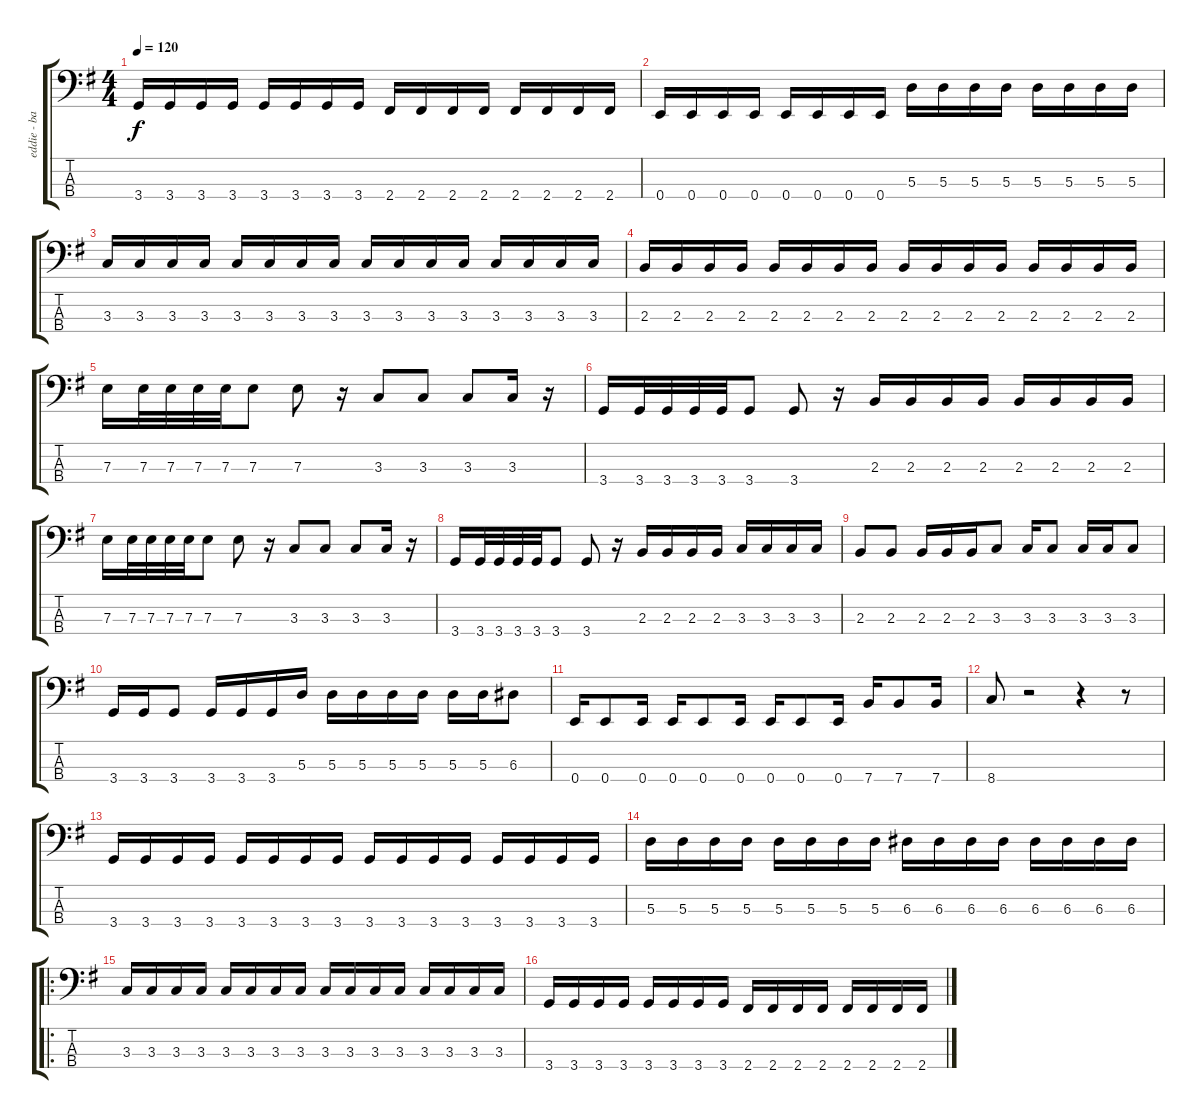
\track ("eddie - bass" "eddie - ba") {instrument electricbasspick}
\staff {score tabs}
\tuning (G2 D2 A1 E1) {hide}
\ts (4 4)
\tempo 120
\clef f4
\ks g
3.4.16{dy f} 3.4.16 3.4.16 3.4.16 3.4.16 3.4.16 3.4.16 3.4.16 2.4.16 2.4.16 2.4.16 2.4.16 2.4.16 2.4.16 2.4.16 2.4.16 |
0.4.16 0.4.16 0.4.16 0.4.16 0.4.16 0.4.16 0.4.16 0.4.16 5.3.16 5.3.16 5.3.16 5.3.16 5.3.16 5.3.16 5.3.16 5.3.16 |
3.3.16 3.3.16 3.3.16 3.3.16 3.3.16 3.3.16 3.3.16 3.3.16 3.3.16 3.3.16 3.3.16 3.3.16 3.3.16 3.3.16 3.3.16 3.3.16 |
2.3.16 2.3.16 2.3.16 2.3.16 2.3.16 2.3.16 2.3.16 2.3.16 2.3.16 2.3.16 2.3.16 2.3.16 2.3.16 2.3.16 2.3.16 2.3.16 |
7.3.16 7.3.32 7.3.32 7.3.32 7.3.32 7.3.8 7.3.8 r.16 3.3.8 3.3.8 3.3.8 3.3.16 r.16 |
3.4.16 3.4.32 3.4.32 3.4.32 3.4.32 3.4.8 3.4.8 r.16 2.3.16 2.3.16 2.3.16 2.3.16 2.3.16 2.3.16 2.3.16 2.3.16 |
7.3.16 7.3.32 7.3.32 7.3.32 7.3.32 7.3.8 7.3.8 r.16 3.3.8 3.3.8 3.3.8 3.3.16 r.16 |
3.4.16 3.4.32 3.4.32 3.4.32 3.4.32 3.4.8 3.4.8 r.16 2.3.16 2.3.16 2.3.16 2.3.16 3.3.16 3.3.16 3.3.16 3.3.16 |
2.3.8 2.3.8 2.3.16 2.3.16 2.3.16 3.3.8 3.3.16 3.3.8 3.3.16 3.3.16 3.3.8 |
3.4.16 3.4.16 3.4.8 3.4.16 3.4.16 3.4.16 5.3.16 5.3.16 5.3.16 5.3.16 5.3.16 5.3.16 5.3.16 6.3.8 |
0.4.16 0.4.8 0.4.16 0.4.16 0.4.8 0.4.16 0.4.16 0.4.8 0.4.16 7.4.16 7.4.8 7.4.16 |
8.4.8 r.2 r.4 r.8 |
3.4.16 3.4.16 3.4.16 3.4.16 3.4.16 3.4.16 3.4.16 3.4.16 3.4.16 3.4.16 3.4.16 3.4.16 3.4.16 3.4.16 3.4.16 3.4.16 |
5.3.16 5.3.16 5.3.16 5.3.16 5.3.16 5.3.16 5.3.16 5.3.16 6.3.16 6.3.16 6.3.16 6.3.16 6.3.16 6.3.16 6.3.16 6.3.16 |
\ro
3.3.16 3.3.16 3.3.16 3.3.16 3.3.16 3.3.16 3.3.16 3.3.16 3.3.16 3.3.16 3.3.16 3.3.16 3.3.16 3.3.16 3.3.16 3.3.16 |
3.4.16 3.4.16 3.4.16 3.4.16 3.4.16 3.4.16 3.4.16 3.4.16 2.4.16 2.4.16 2.4.16 2.4.16 2.4.16 2.4.16 2.4.16 2.4.16
